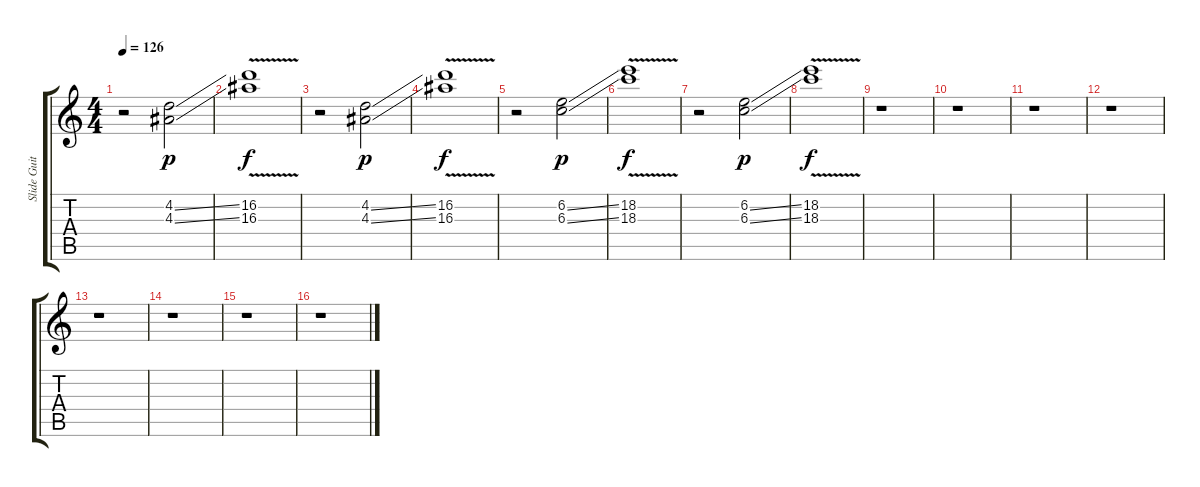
\track ("Slide Guitar" "Slide Guit") {instrument overdrivenguitar}
\staff {score tabs}
\tuning (Eb4 Bb3 Gb3 Db3 Ab2 Eb2) {hide}
\ts (4 4)
\tempo 126
\clef g2
\ks c
r.2{dy f} (4.2{ss} 4.3{ss}).2{dy p} |
(16.2{v} 16.3{v}).1{dy f} |
r.2 (4.2{ss} 4.3{ss}).2{dy p} |
(16.2{v} 16.3{v}).1{dy f} |
r.2 (6.2{ss} 6.3{ss}).2{dy p} |
(18.2{v} 18.3{v}).1{dy f} |
r.2 (6.2{ss} 6.3{ss}).2{dy p} |
(18.2{v} 18.3{v}).1{dy f} |
r.1 |
r.1 |
r.1 |
r.1 |
r.1 |
r.1 |
r.1 |
r.1
